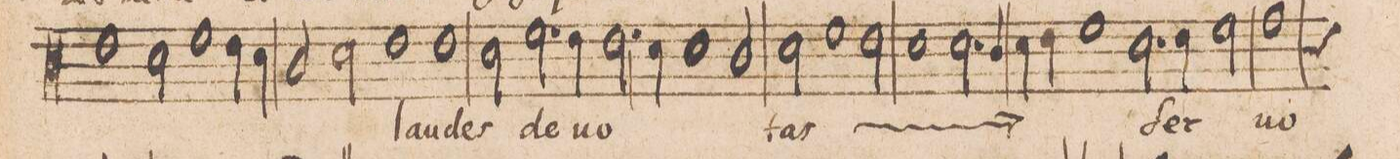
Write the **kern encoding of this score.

**kern	**text
*I"CANTVS.	*
*clefC3	*
*k[]	*
*met(C|)	*
*M2/1	*
1e	tu-
2d\	.
1f	.
=35-	=35-
4e\	.
4d\	.
2c/	-o-
2d\	-rum
*	*Xij
=36-	=36-
1e	lau-
1e	.
=37-	=37-
2d\	-des
2.f\	de
4e\	no-
2.e\	.
=38-	=38-
4d\	.
1d	.
2c/	.
=39-	=39-
2d\	-tas
*	*ij
1f	lau-
2e\	-des
=40-	=40-
1d	de
2.d\	no-
4c/	.
=41-	=41-
4d\	.
4e\	.
1f	tas
*	*Xij
2.d\	ſer-
=42-	=42-
4e\	.
2f\	.
*custos:c	*
1g	-uo-
=43-	=43-
*-	*-
